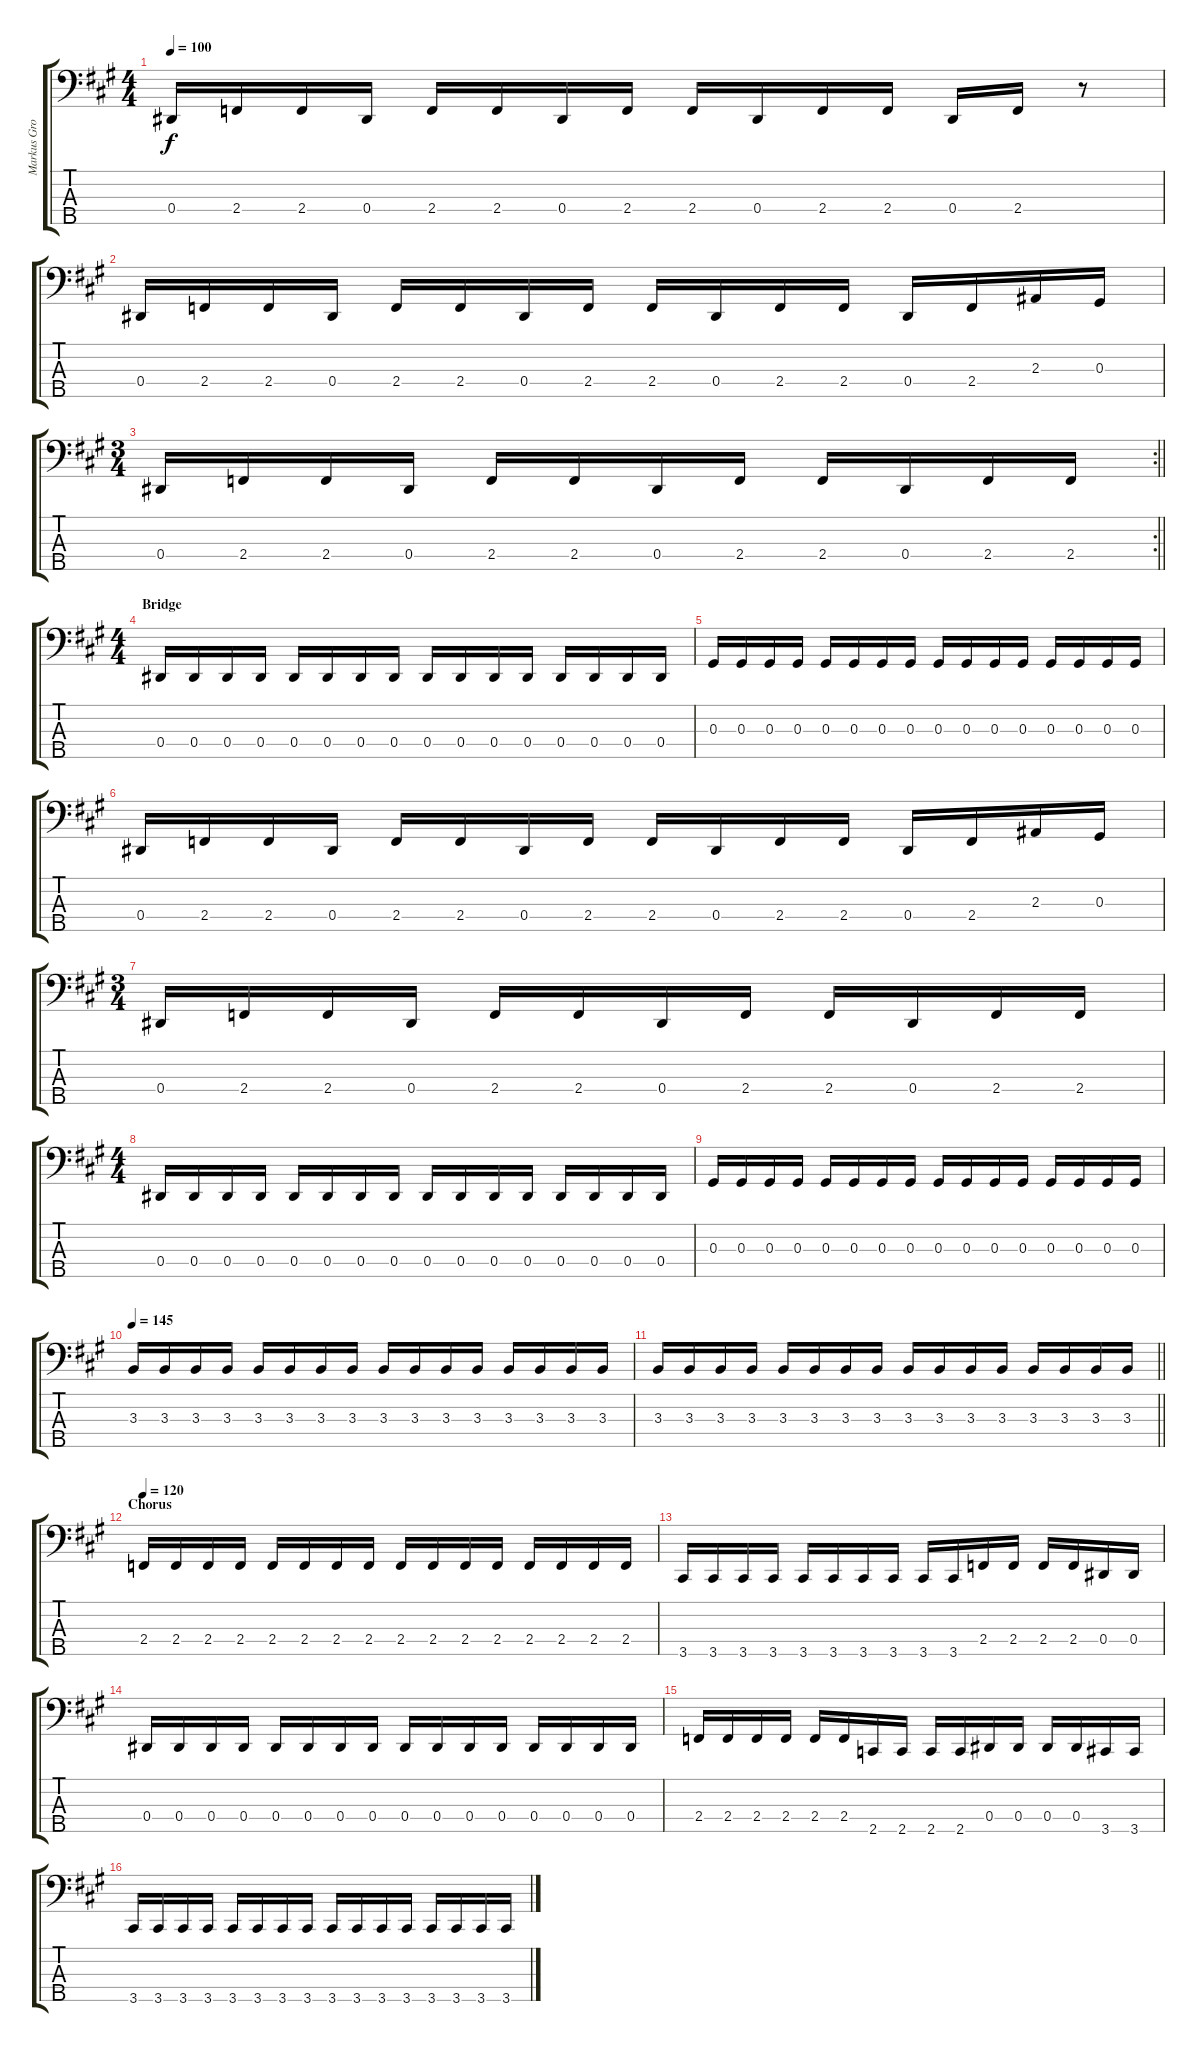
\track ("Markus Grosskopf" "Markus Gro") {instrument electricbassfinger}
\staff {score tabs}
\tuning (Gb2 Db2 Ab1 Eb1 Bb0) {hide}
\ts (4 4)
\tempo 100
\clef f4
\ks f#minor
0.4.16{dy f} 2.4.16 2.4.16 0.4.16 2.4.16 2.4.16 0.4.16 2.4.16 2.4.16 0.4.16 2.4.16 2.4.16 0.4.16 2.4.16 r.8 |
0.4.16 2.4.16 2.4.16 0.4.16 2.4.16 2.4.16 0.4.16 2.4.16 2.4.16 0.4.16 2.4.16 2.4.16 0.4.16 2.4.16 2.3.16 0.3.16 |
\rc 2
\ts (3 4)
\barLineRight lightlight
0.4.16 2.4.16 2.4.16 0.4.16 2.4.16 2.4.16 0.4.16 2.4.16 2.4.16 0.4.16 2.4.16 2.4.16 |
\ts (4 4)
\section ("" "Bridge")
0.4.16 0.4.16 0.4.16 0.4.16 0.4.16 0.4.16 0.4.16 0.4.16 0.4.16 0.4.16 0.4.16 0.4.16 0.4.16 0.4.16 0.4.16 0.4.16 |
0.3.16 0.3.16 0.3.16 0.3.16 0.3.16 0.3.16 0.3.16 0.3.16 0.3.16 0.3.16 0.3.16 0.3.16 0.3.16 0.3.16 0.3.16 0.3.16 |
0.4.16 2.4.16 2.4.16 0.4.16 2.4.16 2.4.16 0.4.16 2.4.16 2.4.16 0.4.16 2.4.16 2.4.16 0.4.16 2.4.16 2.3.16 0.3.16 |
\ts (3 4)
0.4.16 2.4.16 2.4.16 0.4.16 2.4.16 2.4.16 0.4.16 2.4.16 2.4.16 0.4.16 2.4.16 2.4.16 |
\ts (4 4)
0.4.16 0.4.16 0.4.16 0.4.16 0.4.16 0.4.16 0.4.16 0.4.16 0.4.16 0.4.16 0.4.16 0.4.16 0.4.16 0.4.16 0.4.16 0.4.16 |
0.3.16 0.3.16 0.3.16 0.3.16 0.3.16 0.3.16 0.3.16 0.3.16 0.3.16 0.3.16 0.3.16 0.3.16 0.3.16 0.3.16 0.3.16 0.3.16 |
\tempo 145
3.3.16 3.3.16 3.3.16 3.3.16 3.3.16 3.3.16 3.3.16 3.3.16 3.3.16 3.3.16 3.3.16 3.3.16 3.3.16 3.3.16 3.3.16 3.3.16 |
\barLineRight lightlight
3.3.16 3.3.16 3.3.16 3.3.16 3.3.16 3.3.16 3.3.16 3.3.16 3.3.16 3.3.16 3.3.16 3.3.16 3.3.16 3.3.16 3.3.16 3.3.16 |
\section ("" "Chorus")
\tempo 120
2.4.16 2.4.16 2.4.16 2.4.16 2.4.16 2.4.16 2.4.16 2.4.16 2.4.16 2.4.16 2.4.16 2.4.16 2.4.16 2.4.16 2.4.16 2.4.16 |
3.5.16 3.5.16 3.5.16 3.5.16 3.5.16 3.5.16 3.5.16 3.5.16 3.5.16 3.5.16 2.4.16 2.4.16 2.4.16 2.4.16 0.4.16 0.4.16 |
0.4.16 0.4.16 0.4.16 0.4.16 0.4.16 0.4.16 0.4.16 0.4.16 0.4.16 0.4.16 0.4.16 0.4.16 0.4.16 0.4.16 0.4.16 0.4.16 |
2.4.16 2.4.16 2.4.16 2.4.16 2.4.16 2.4.16 2.5.16 2.5.16 2.5.16 2.5.16 0.4.16 0.4.16 0.4.16 0.4.16 3.5.16 3.5.16 |
3.5.16 3.5.16 3.5.16 3.5.16 3.5.16 3.5.16 3.5.16 3.5.16 3.5.16 3.5.16 3.5.16 3.5.16 3.5.16 3.5.16 3.5.16 3.5.16
